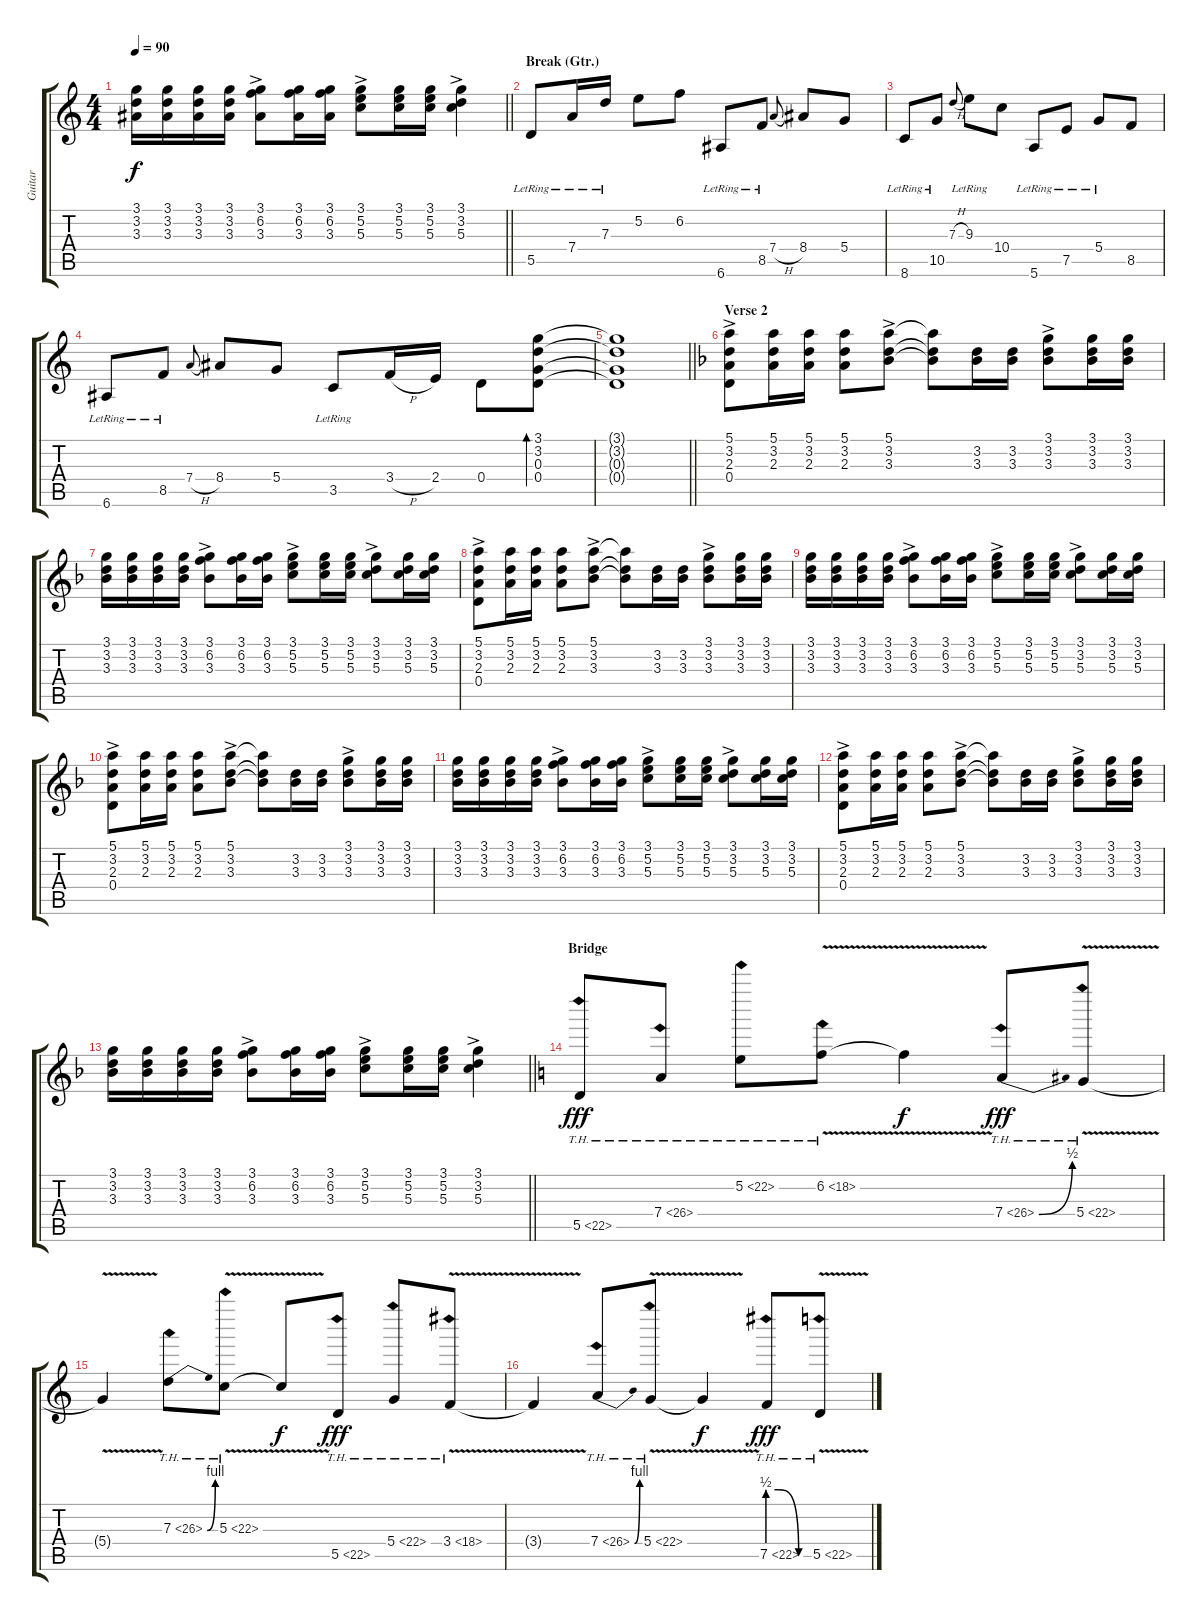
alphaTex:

\track ("Guitar" "Guitar") {mute instrument overdrivenguitar}
\staff {score tabs}
\tuning (E4 B3 G3 D3 A2 E2) {hide}
\ts (4 4)
\tempo 90
\clef g2
\barLineRight lightlight
\ks c
(3.1 3.2 3.3).16{dy f} (3.1 3.2 3.3).16 (3.1 3.2 3.3).16 (3.1 3.2 3.3).16 (3.1 6.2 3.3{ac}).8 (3.1 6.2 3.3).16 (3.1 6.2 3.3).16 (3.1{ac} 5.2 5.3).8 (3.1 5.2 5.3).16 (3.1 5.2 5.3).16 (3.1{ac} 3.2 5.3).4 |
\section ("" "Break (Gtr.)")
5.5{lr}.8 7.4{lr}.16 7.3{lr}.16 5.2.8 6.2.8 6.6{lr}.8 8.5{lr}.8 7.4{h}.8{gr onbeat} 8.4.8 5.4.8 |
8.6{lr}.8 10.5{lr}.8 7.3{h}.8{gr onbeat} 9.3{lr}.8 10.4.8 5.6{lr}.8 7.5{lr}.8 5.4{lr}.8 8.5.8 |
6.6{lr}.8 8.5{lr}.8 7.4{h}.8{gr onbeat} 8.4.8 5.4.8 3.5{lr}.8 3.4{h}.16 2.4.16 0.4.8 (3.1 3.2 0.3 0.4).8{bd 240} |
\barLineRight lightlight
(3.1{t} 3.2{t} 0.3{t} 0.4{t}).1 |
\section ("" "Verse 2")
\ks f
(5.1{ac} 3.2{ac} 2.3{ac} 0.4{ac}).8{instrument electricguitarjazz} (5.1 3.2 2.3).16 (5.1 3.2 2.3).16 (5.1 3.2 2.3).8 (5.1{ac} 3.2 3.3).8 (5.1{t} 3.2{t} 3.3{t}).8 (3.2 3.3).16 (3.2 3.3).16 (3.1{ac} 3.2 3.3).8 (3.1 3.2 3.3).16 (3.1 3.2 3.3).16 |
(3.1 3.2 3.3).16 (3.1 3.2 3.3).16 (3.1 3.2 3.3).16 (3.1 3.2 3.3).16 (3.1 6.2 3.3{ac}).8 (3.1 6.2 3.3).16 (3.1 6.2 3.3).16 (3.1{ac} 5.2 5.3).8 (3.1 5.2 5.3).16 (3.1 5.2 5.3).16 (3.1{ac} 3.2 5.3).8 (3.1 3.2 5.3).16 (3.1 3.2 5.3).16 |
(5.1{ac} 3.2{ac} 2.3{ac} 0.4{ac}).8 (5.1 3.2 2.3).16 (5.1 3.2 2.3).16 (5.1 3.2 2.3).8 (5.1{ac} 3.2 3.3).8 (5.1{t} 3.2{t} 3.3{t}).8 (3.2 3.3).16 (3.2 3.3).16 (3.1{ac} 3.2 3.3).8 (3.1 3.2 3.3).16 (3.1 3.2 3.3).16 |
(3.1 3.2 3.3).16 (3.1 3.2 3.3).16 (3.1 3.2 3.3).16 (3.1 3.2 3.3).16 (3.1 6.2 3.3{ac}).8 (3.1 6.2 3.3).16 (3.1 6.2 3.3).16 (3.1{ac} 5.2 5.3).8 (3.1 5.2 5.3).16 (3.1 5.2 5.3).16 (3.1{ac} 3.2 5.3).8 (3.1 3.2 5.3).16 (3.1 3.2 5.3).16 |
(5.1{ac} 3.2{ac} 2.3{ac} 0.4{ac}).8 (5.1 3.2 2.3).16 (5.1 3.2 2.3).16 (5.1 3.2 2.3).8 (5.1{ac} 3.2 3.3).8 (5.1{t} 3.2{t} 3.3{t}).8 (3.2 3.3).16 (3.2 3.3).16 (3.1{ac} 3.2 3.3).8 (3.1 3.2 3.3).16 (3.1 3.2 3.3).16 |
(3.1 3.2 3.3).16 (3.1 3.2 3.3).16 (3.1 3.2 3.3).16 (3.1 3.2 3.3).16 (3.1 6.2 3.3{ac}).8 (3.1 6.2 3.3).16 (3.1 6.2 3.3).16 (3.1{ac} 5.2 5.3).8 (3.1 5.2 5.3).16 (3.1 5.2 5.3).16 (3.1{ac} 3.2 5.3).8 (3.1 3.2 5.3).16 (3.1 3.2 5.3).16 |
(5.1{ac} 3.2{ac} 2.3{ac} 0.4{ac}).8 (5.1 3.2 2.3).16 (5.1 3.2 2.3).16 (5.1 3.2 2.3).8 (5.1{ac} 3.2 3.3).8 (5.1{t} 3.2{t} 3.3{t}).8 (3.2 3.3).16 (3.2 3.3).16 (3.1{ac} 3.2 3.3).8 (3.1 3.2 3.3).16 (3.1 3.2 3.3).16 |
\barLineRight lightlight
(3.1 3.2 3.3).16 (3.1 3.2 3.3).16 (3.1 3.2 3.3).16 (3.1 3.2 3.3).16 (3.1 6.2 3.3{ac}).8 (3.1 6.2 3.3).16 (3.1 6.2 3.3).16 (3.1{ac} 5.2 5.3).8 (3.1 5.2 5.3).16 (3.1 5.2 5.3).16 (3.1{ac} 3.2 5.3).4 |
\section ("" "Bridge")
\ks c
5.5{th 17}.8{dy fff instrument overdrivenguitar} 7.4{th 19}.8 5.2{th 17}.8 6.2{th 12 v}.8 6.2{t}.4{dy f} 7.4{be (bend 0 0 60 2) th 19}.8{dy fff} 5.4{th 17 v}.8 |
5.4{t}.4 7.3{be (bend 0 0 60 4) th 19}.8 5.3{th 17 v}.8 5.3{t}.8{dy f} 5.5{th 17}.8{dy fff} 5.4{th 17}.8 3.4{th 15 v}.8 |
3.4{t}.4 7.4{be (bend 0 0 60 4) th 19}.8 5.4{th 17 v}.8 5.4{t}.4{dy f} 7.5{be (custom 0 2 15 2 45 0 60 0) th 15}.8{dy fff} 5.5{th 17 v}.8
